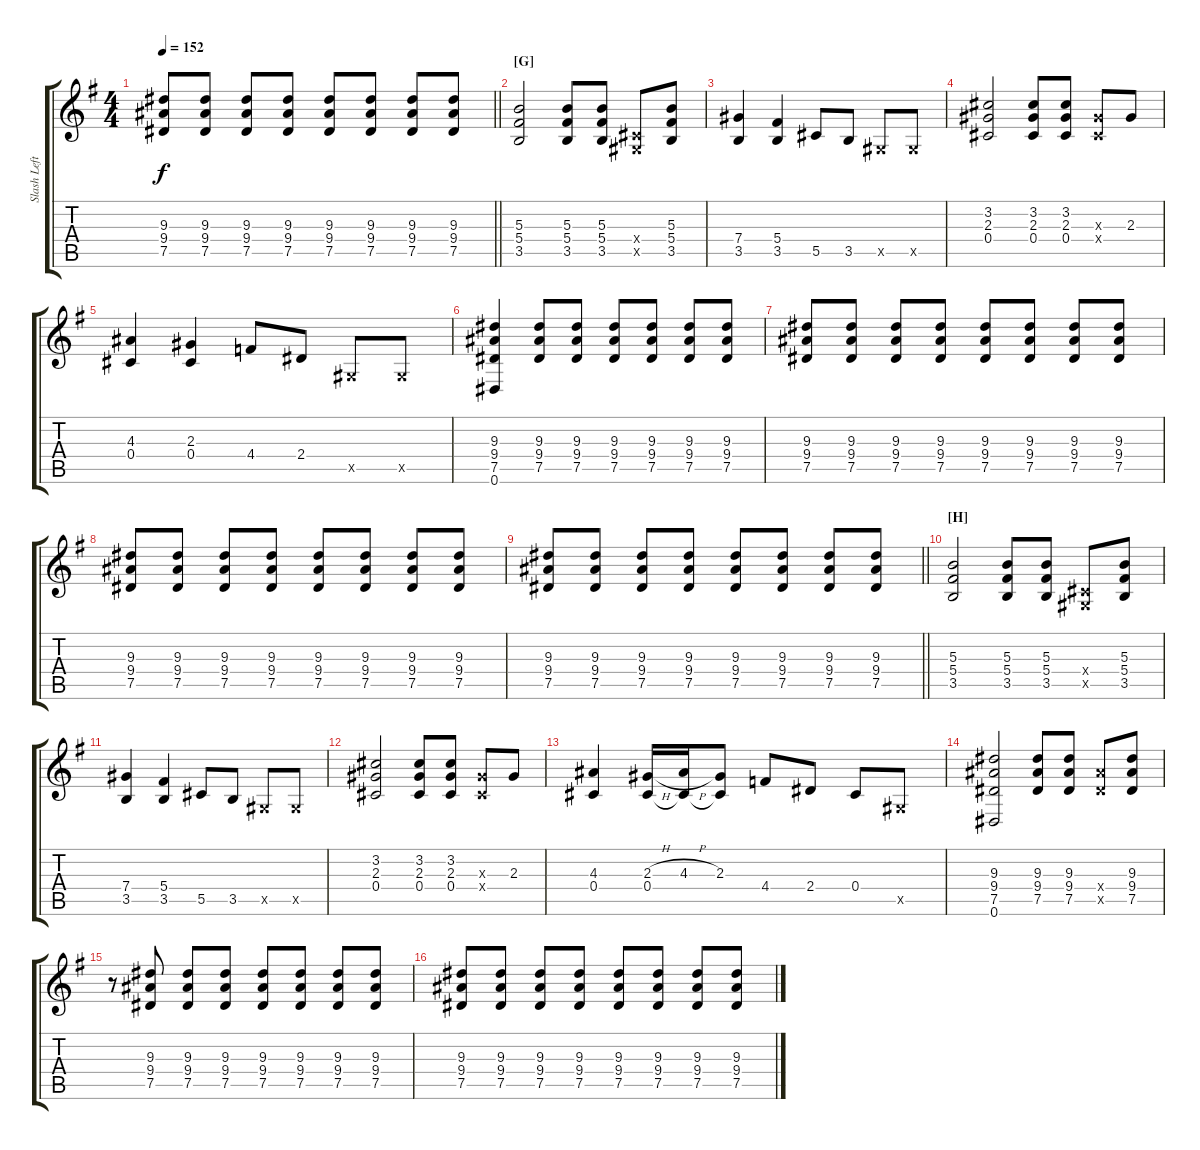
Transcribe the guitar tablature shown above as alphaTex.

\track ("Slash Left" "Slash Left") {instrument overdrivenguitar}
\staff {score tabs}
\tuning (Eb4 Bb3 Gb3 Db3 Ab2 Eb2) {hide}
\ts (4 4)
\tempo 152
\clef g2
\barLineRight lightlight
\ks eminor
(9.3 9.4 7.5).8{dy f} (9.3 9.4 7.5).8 (9.3 9.4 7.5).8 (9.3 9.4 7.5).8 (9.3 9.4 7.5).8 (9.3 9.4 7.5).8 (9.3 9.4 7.5).8 (9.3 9.4 7.5).8 |
\section ("" "[G]")
(5.3 5.4 3.5).2 (5.3 5.4 3.5).8 (5.3 5.4 3.5).8 (0.4{x} 0.5{x}).8 (5.3 5.4 3.5).8 |
(7.4 3.5).4 (5.4 3.5).4 5.5.8 3.5.8 0.5{x}.8 0.5{x}.8 |
(3.2 2.3 0.4).2 (3.2 2.3 0.4).8 (3.2 2.3 0.4).8 (2.3{x} 0.4{x}).8 2.3.8 |
(4.3 0.4).4 (2.3 0.4).4 4.4.8 2.4.8 0.5{x}.8 0.5{x}.8 |
(9.3 9.4 7.5 0.6).4 (9.3 9.4 7.5).8 (9.3 9.4 7.5).8 (9.3 9.4 7.5).8 (9.3 9.4 7.5).8 (9.3 9.4 7.5).8 (9.3 9.4 7.5).8 |
(9.3 9.4 7.5).8 (9.3 9.4 7.5).8 (9.3 9.4 7.5).8 (9.3 9.4 7.5).8 (9.3 9.4 7.5).8 (9.3 9.4 7.5).8 (9.3 9.4 7.5).8 (9.3 9.4 7.5).8 |
(9.3 9.4 7.5).8 (9.3 9.4 7.5).8 (9.3 9.4 7.5).8 (9.3 9.4 7.5).8 (9.3 9.4 7.5).8 (9.3 9.4 7.5).8 (9.3 9.4 7.5).8 (9.3 9.4 7.5).8 |
\barLineRight lightlight
(9.3 9.4 7.5).8 (9.3 9.4 7.5).8 (9.3 9.4 7.5).8 (9.3 9.4 7.5).8 (9.3 9.4 7.5).8 (9.3 9.4 7.5).8 (9.3 9.4 7.5).8 (9.3 9.4 7.5).8 |
\section ("" "[H]")
(5.3 5.4 3.5).2 (5.3 5.4 3.5).8 (5.3 5.4 3.5).8 (0.4{x} 0.5{x}).8 (5.3 5.4 3.5).8 |
(7.4 3.5).4 (5.4 3.5).4 5.5.8 3.5.8 0.5{x}.8 0.5{x}.8 |
(3.2 2.3 0.4).2 (3.2 2.3 0.4).8 (3.2 2.3 0.4).8 (2.3{x} 0.4{x}).8 2.3.8 |
(4.3 0.4).4 (2.3{h} 0.4).16 (4.3{h} 0.4{t}).16 (2.3 0.4{t}).8 4.4.8 2.4.8 0.4.8 0.5{x}.8 |
(9.3 9.4 7.5 0.6).2 (9.3 9.4 7.5).8 (9.3 9.4 7.5).8 (9.4{x} 7.5{x}).8 (9.3 9.4 7.5).8 |
r.8 (9.3 9.4 7.5).8 (9.3 9.4 7.5).8 (9.3 9.4 7.5).8 (9.3 9.4 7.5).8 (9.3 9.4 7.5).8 (9.3 9.4 7.5).8 (9.3 9.4 7.5).8 |
(9.3 9.4 7.5).8 (9.3 9.4 7.5).8 (9.3 9.4 7.5).8 (9.3 9.4 7.5).8 (9.3 9.4 7.5).8 (9.3 9.4 7.5).8 (9.3 9.4 7.5).8 (9.3 9.4 7.5).8
